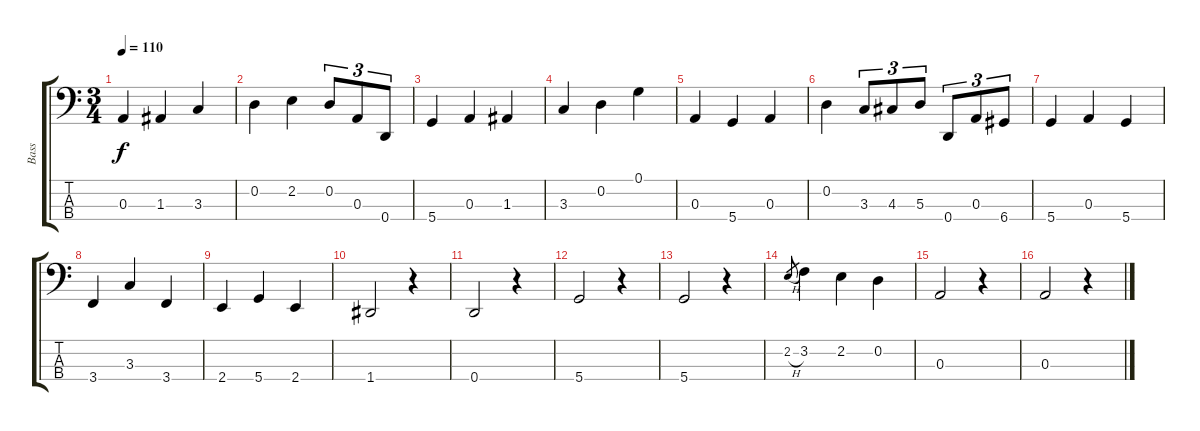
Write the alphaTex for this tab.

\track ("Bass" "Bass") {instrument acousticbass}
\staff {score tabs}
\tuning (G2 D2 A1 D1) {hide}
\ts (3 4)
\tempo 110
\clef f4
\ks c
0.3.4{dy f} 1.3.4 3.3.4 |
0.2.4 2.2.4 0.2.8{tu (3 2)} 0.3.8{tu (3 2)} 0.4.8{tu (3 2)} |
5.4.4 0.3.4 1.3.4 |
3.3.4 0.2.4 0.1.4 |
0.3.4 5.4.4 0.3.4 |
0.2.4 3.3.8{tu (3 2)} 4.3.8{tu (3 2)} 5.3.8{tu (3 2)} 0.4.8{tu (3 2)} 0.3.8{tu (3 2)} 6.4.8{tu (3 2)} |
5.4.4 0.3.4 5.4.4 |
3.4.4 3.3.4 3.4.4 |
2.4.4 5.4.4 2.4.4 |
1.4.2 r.4 |
0.4.2 r.4 |
5.4.2 r.4 |
5.4.2 r.4 |
2.2{h}.8{gr} 3.2.4 2.2.4 0.2.4 |
0.3.2 r.4 |
0.3.2 r.4
